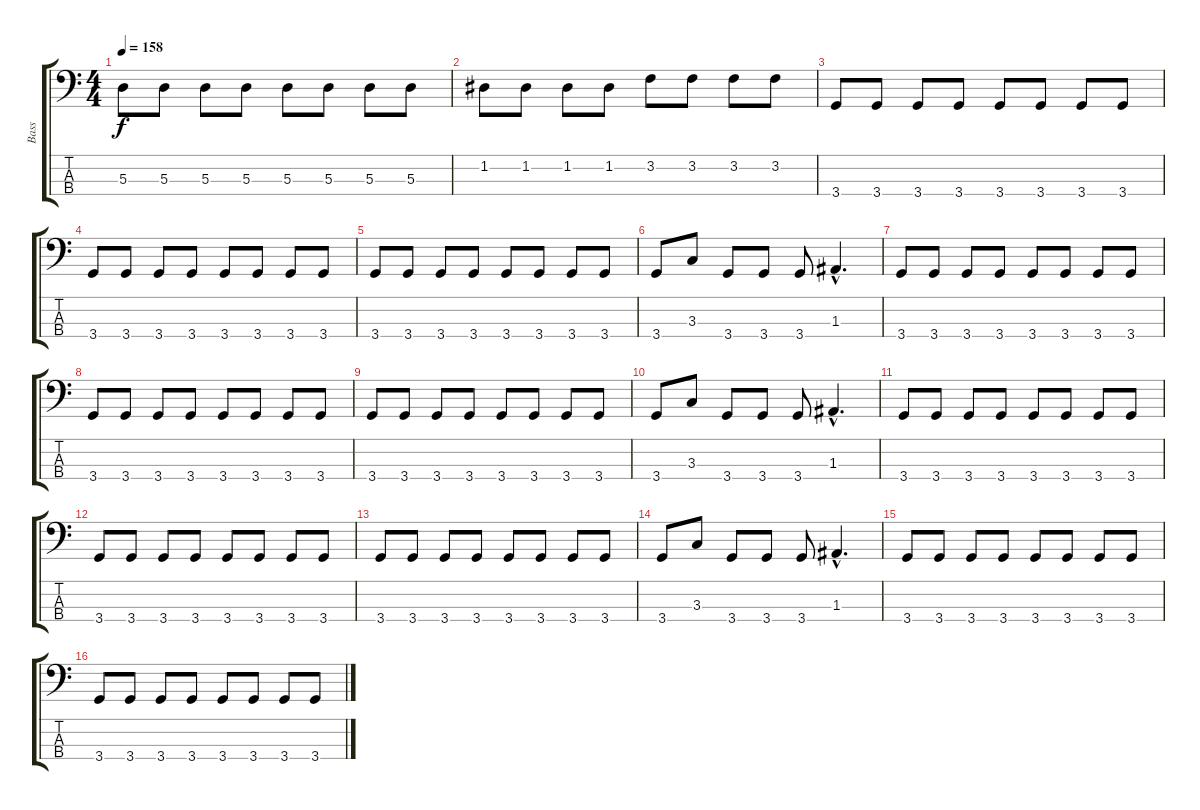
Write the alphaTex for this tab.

\track ("Bass" "Bass") {instrument electricbassfinger}
\staff {score tabs}
\tuning (G2 D2 A1 E1) {hide}
\ts (4 4)
\tempo 158
\clef f4
\ks c
5.3.8{dy f} 5.3.8 5.3.8 5.3.8 5.3.8 5.3.8 5.3.8 5.3.8 |
1.2.8 1.2.8 1.2.8 1.2.8 3.2.8 3.2.8 3.2.8 3.2.8 |
3.4.8 3.4.8 3.4.8 3.4.8 3.4.8 3.4.8 3.4.8 3.4.8 |
3.4.8 3.4.8 3.4.8 3.4.8 3.4.8 3.4.8 3.4.8 3.4.8 |
3.4.8 3.4.8 3.4.8 3.4.8 3.4.8 3.4.8 3.4.8 3.4.8 |
3.4.8 3.3.8 3.4.8 3.4.8 3.4.8 1.3{hac}.4{d} |
3.4.8 3.4.8 3.4.8 3.4.8 3.4.8 3.4.8 3.4.8 3.4.8 |
3.4.8 3.4.8 3.4.8 3.4.8 3.4.8 3.4.8 3.4.8 3.4.8 |
3.4.8 3.4.8 3.4.8 3.4.8 3.4.8 3.4.8 3.4.8 3.4.8 |
3.4.8 3.3.8 3.4.8 3.4.8 3.4.8 1.3{hac}.4{d} |
3.4.8 3.4.8 3.4.8 3.4.8 3.4.8 3.4.8 3.4.8 3.4.8 |
3.4.8 3.4.8 3.4.8 3.4.8 3.4.8 3.4.8 3.4.8 3.4.8 |
3.4.8 3.4.8 3.4.8 3.4.8 3.4.8 3.4.8 3.4.8 3.4.8 |
3.4.8 3.3.8 3.4.8 3.4.8 3.4.8 1.3{hac}.4{d} |
3.4.8 3.4.8 3.4.8 3.4.8 3.4.8 3.4.8 3.4.8 3.4.8 |
3.4.8 3.4.8 3.4.8 3.4.8 3.4.8 3.4.8 3.4.8 3.4.8
